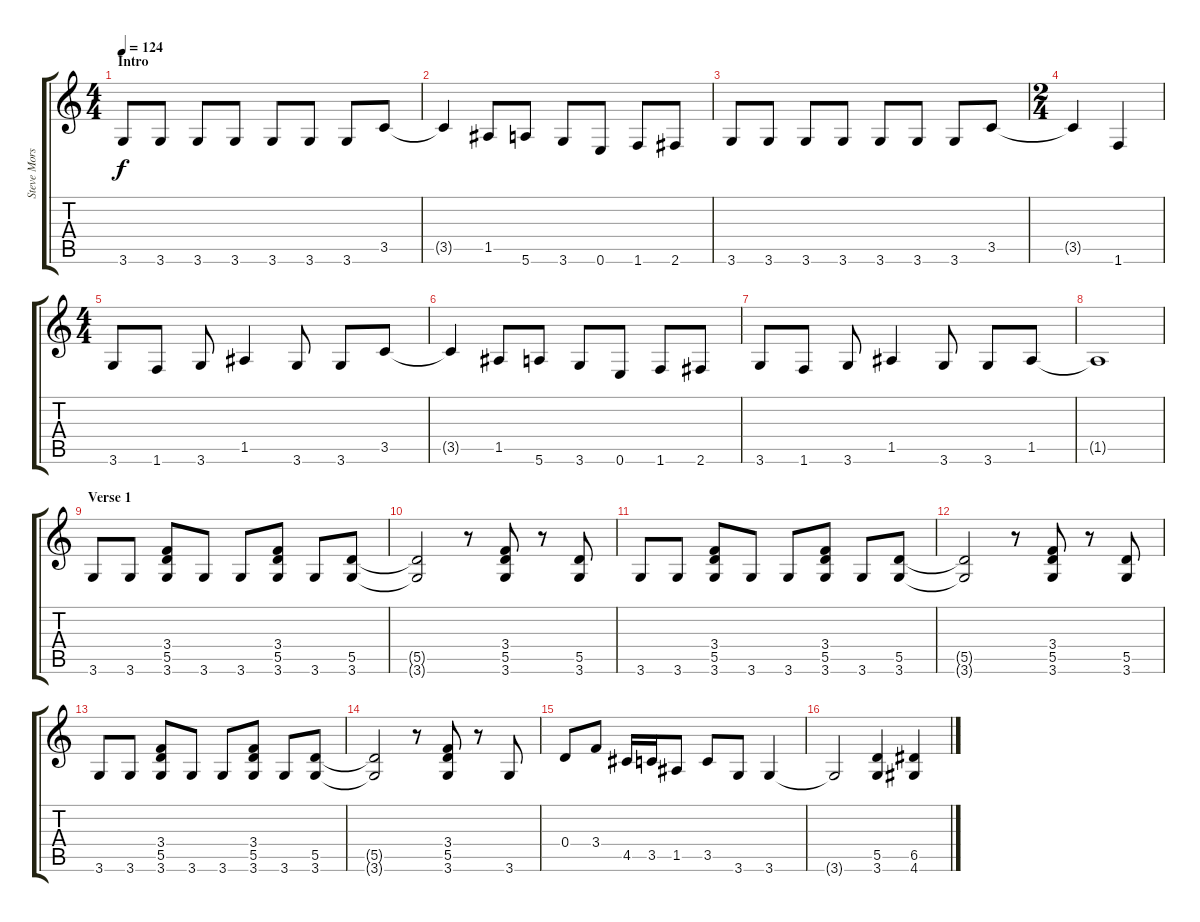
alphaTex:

\track ("Steve Morse (Guitar)" "Steve Mors") {instrument distortionguitar}
\staff {score tabs}
\tuning (E4 B3 G3 D3 A2 E2) {hide}
\ts (4 4)
\section ("" "Intro")
\tempo 124
\clef g2
\ks c
3.6.8{dy f instrument distortionguitar} 3.6.8 3.6.8 3.6.8 3.6.8 3.6.8 3.6.8 3.5.8 |
3.5{t}.4 1.5.8 5.6.8 3.6.8 0.6.8 1.6.8 2.6.8 |
3.6.8 3.6.8 3.6.8 3.6.8 3.6.8 3.6.8 3.6.8 3.5.8 |
\ts (2 4)
3.5{t}.4 1.6.4 |
\ts (4 4)
3.6.8 1.6.8 3.6.8 1.5.4 3.6.8 3.6.8 3.5.8 |
3.5{t}.4 1.5.8 5.6.8 3.6.8 0.6.8 1.6.8 2.6.8 |
3.6.8 1.6.8 3.6.8 1.5.4 3.6.8 3.6.8 1.5.8 |
1.5{t}.1 |
\section ("" "Verse 1")
3.6.8{volume 10} 3.6.8 (3.4 5.5 3.6).8 3.6.8 3.6.8 (3.4 5.5 3.6).8 3.6.8 (5.5 3.6).8 |
(5.5{t} 3.6{t}).2 r.8 (3.4 5.5 3.6).8 r.8 (5.5 3.6).8 |
3.6.8 3.6.8 (3.4 5.5 3.6).8 3.6.8 3.6.8 (3.4 5.5 3.6).8 3.6.8 (5.5 3.6).8 |
(5.5{t} 3.6{t}).2 r.8 (3.4 5.5 3.6).8 r.8 (5.5 3.6).8 |
3.6.8 3.6.8 (3.4 5.5 3.6).8 3.6.8 3.6.8 (3.4 5.5 3.6).8 3.6.8 (5.5 3.6).8 |
(5.5{t} 3.6{t}).2 r.8 (3.4 5.5 3.6).8 r.8 3.6.8 |
0.4.8 3.4.8 4.5.16 3.5.16 1.5.8 3.5.8 3.6.8 3.6.4 |
3.6{t}.2 (5.5 3.6).4 (6.5 4.6).4
